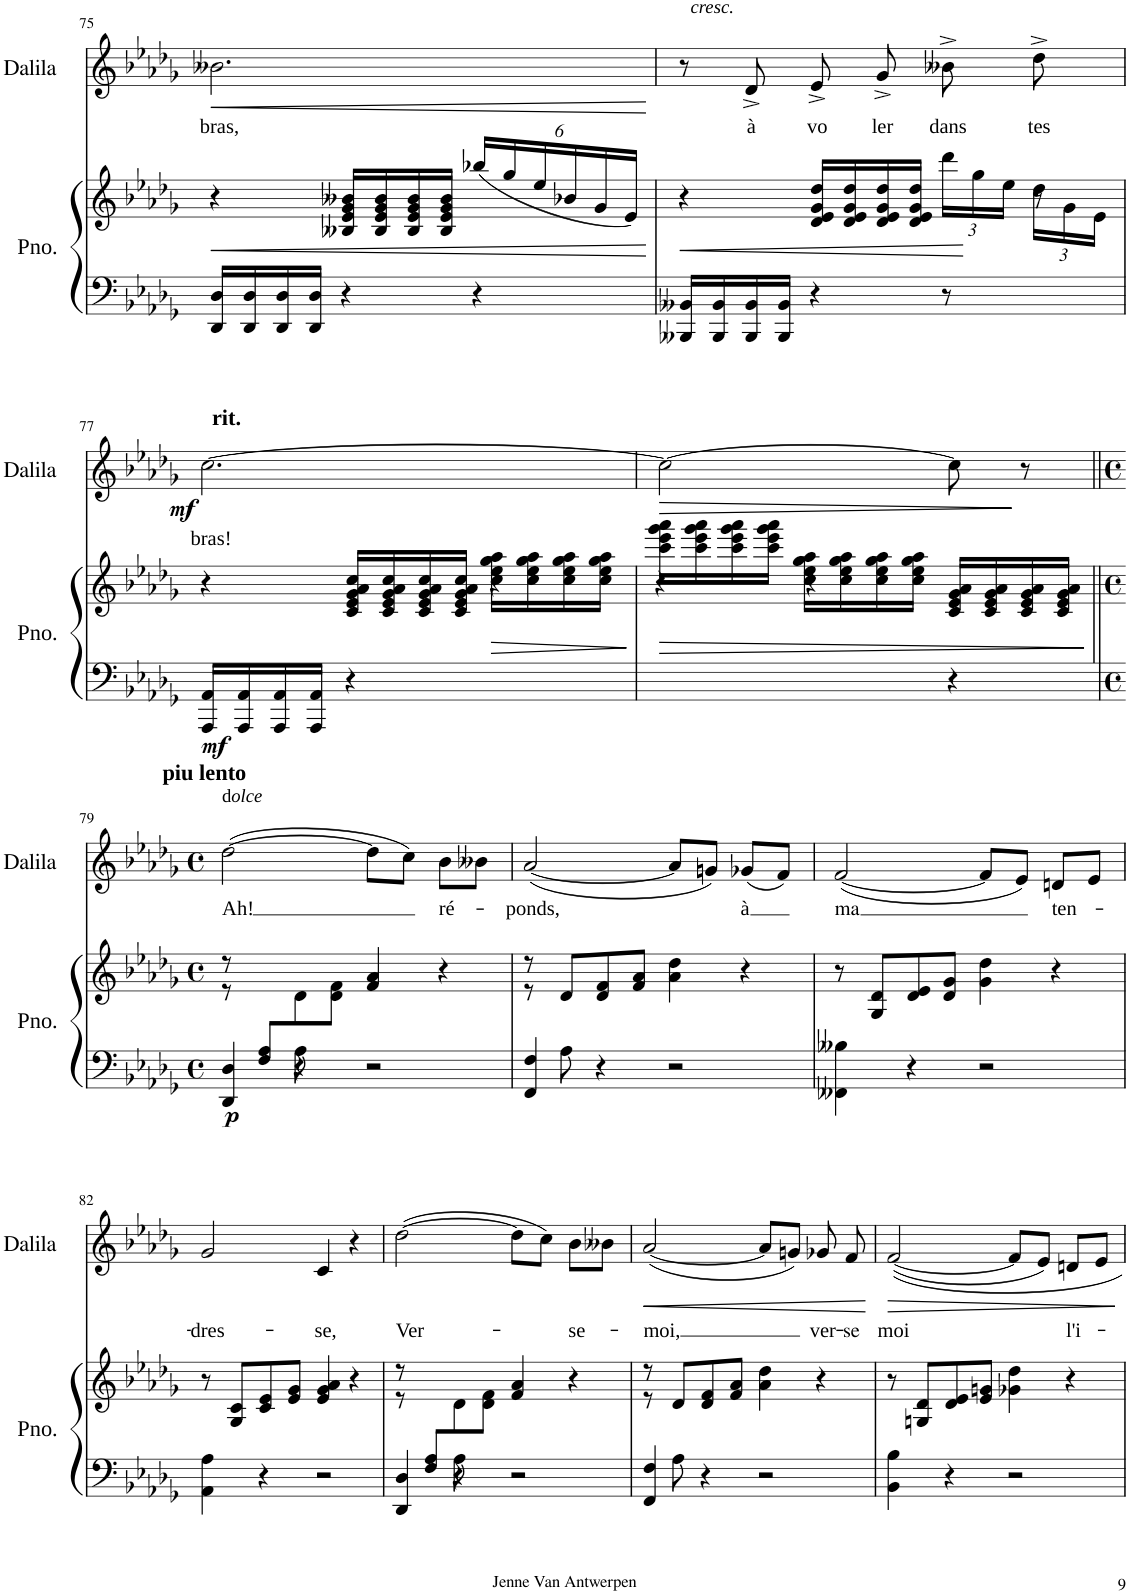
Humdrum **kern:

**kern	**kern	**dynam	**kern	**text	**dynam
*part2	*part2	*part2	*part1	*part1	*part1
*staff3	*staff2	*staff2/3	*staff1	*staff1	*staff1
*I"Piano	*	*	*I"Dalila	*	*
*I'Pno.	*	*	*I'Dalila	*	*
!!LO:PB:g=z
*clefF4	*clefG2	*	*clefG2	*	*
*k[b-e-a-d-g-]	*k[b-e-a-d-g-]	*	*k[b-e-a-d-g-]	*	*
*M3/4	*M3/4	*	*M3/4	*	*
=75	=75	=75	=75	=75	=75
!	!	!LO:HP:b	!	!LO:LY:b	!LO:HP:b
16DD-/ 16D-/LL	4r	<	2.b--X\	bras,	<
16DD-/ 16D-/	.	.	.	.	.
16DD-/ 16D-/	.	.	.	.	.
16DD-/ 16D-/JJ	.	.	.	.	.
4r	16B--X/ 16e-/ 16g-/ 16b--X/LL	.	.	.	.
.	16B--/ 16e-/ 16g-/ 16b--/	.	.	.	.
.	16B--/ 16e-/ 16g-/ 16b--/	.	.	.	.
.	16B--/ 16e-/ 16g-/ 16b--/JJ	.	.	.	.
*	*Xbrackettup	*	*	*	*
4r	(24bb-X/LL	.	.	.	.
.	24gg-/	.	.	.	.
.	24ee-/	.	.	.	.
.	24b-X/	.	.	.	.
.	24g-/	.	.	.	.
.	24e-/JJ)	.	.	.	.
.	.	[	.	.	[
=76	=76	=76	=76	=76	=76
!	!	!LO:HP:b	!	!	!
*	*^	*	*	*	*
16BBB--X/ 16BB--X/LL	4r	8ryy	<	8r	.	.
16BBB--/ 16BB--/	.	.	.	.	.	.
*	*v	*v	*	*	*	*
!	!	!	!LO:TX:a:i:t=cresc.	!	!
!	!	!	!	!LO:LY:b	!
16BBB--/ 16BB--/	.	.	8d-^/	à	.
16BBB--/ 16BB--/JJ	.	.	.	.	.
!	!	!	!	!LO:LY:b	!
4r	16d-/ 16e-/ 16g-/ 16dd-/LL	.	8e-^/	vo	.
.	16d-/ 16e-/ 16g-/ 16dd-/	.	.	.	.
!	!	!	!	!LO:LY:b	!
.	16d-/ 16e-/ 16g-/ 16dd-/	.	8g-^/	ler	.
.	16d-/ 16e-/ 16g-/ 16dd-/JJ	.	.	.	.
!	!	!	!	!LO:LY:b	!
8r	24ddd-\LL	.	8b--X^\	dans	.
.	24gg-\	[	.	.	.
.	24ee-\JJ	.	.	.	.
*	*^	*	*	*	*
!	!	!	!	!	!LO:LY:b	!
8ryy	8r	24dd-\LL	.	8dd-^\	tes	.
.	.	24g-\	.	.	.	.
.	.	24e-\JJ	.	.	.	.
!!LO:LB:g=z
=77	=77	=77	=77	=77	=77	=77
!	!	!	!	!LO:TX:a:B:t=rit.	!	!
!	!	!	!LO:DY:b=2	!	!LO:LY:b	!LO:DY:b
16AAA-/ 16AA-/LL	4r	2ryy	mf	[2.cc\	bras!	mf
16AAA-/ 16AA-/	.	.	.	.	.	.
16AAA-/ 16AA-/	.	.	.	.	.	.
16AAA-/ 16AA-/JJ	.	.	.	.	.	.
4r	16c/ 16e-/ 16g-/ 16a-/ 16cc/LL	.	.	.	.	.
.	16c/ 16e-/ 16g-/ 16a-/ 16cc/	.	.	.	.	.
.	16c/ 16e-/ 16g-/ 16a-/ 16cc/	.	.	.	.	.
.	16c/ 16e-/ 16g-/ 16a-/ 16cc/JJ	.	.	.	.	.
!	!	!	!LO:HP:b	!	!	!
4ryy	4r	16cc\ 16ee-\ 16gg-\ 16aa-\LL	>	.	.	.
.	.	16cc\ 16ee-\ 16gg-\ 16aa-\	.	.	.	.
.	.	16cc\ 16ee-\ 16gg-\ 16aa-\	.	.	.	.
.	.	16cc\ 16ee-\ 16gg-\ 16aa-\JJ	.	.	.	.
*	*v	*v	*	*	*	*
.	.	]	.	.	.
=78	=78	=78	=78	=78	=78
!	!	!LO:HP:b	!	!	!LO:HP:b
*	*^	*	*	*	*
2ryy	4r	16ccc\ 16eee-\ 16ggg-\ 16aaa-\LL	>	2cc\_	.	>
.	.	16ccc\ 16eee-\ 16ggg-\ 16aaa-\	.	.	.	.
.	.	16ccc\ 16eee-\ 16ggg-\ 16aaa-\	.	.	.	.
.	.	16ccc\ 16eee-\ 16ggg-\ 16aaa-\JJ	.	.	.	.
.	4r	16cc\ 16ee-\ 16gg-\ 16aa-\LL	.	.	.	.
.	.	16cc\ 16ee-\ 16gg-\ 16aa-\	.	.	.	.
.	.	16cc\ 16ee-\ 16gg-\ 16aa-\	.	.	.	.
.	.	16cc\ 16ee-\ 16gg-\ 16aa-\JJ	.	.	.	.
4r	16c/ 16e-/ 16g-/ 16a-/LL	4ryy	.	8cc\]	.	.
.	16c/ 16e-/ 16g-/ 16a-/	.	.	.	.	.
.	16c/ 16e-/ 16g-/ 16a-/	.	.	8r	.	]
.	16c/ 16e-/ 16g-/ 16a-/JJ	.	.	.	.	.
*	*v	*v	*	*	*	*
.	.	]	.	.	.
!!LO:LB:g=z
=79||	=79||	=79||	=79||	=79||	=79||
*M4/4	*M4/4	*	*M4/4	*	*
*met(c)	*met(c)	*	*met(c)	*	*
*^	*^	*	*	*	*
*	*^	*	*	*	*	*	*
!	!	!	!	!	!	!LO:TX:a:B:t=piu lento	!	!
!	!	!	!	!	!	!LO:TX:a:t=d	!	!
!	!	!	!	!	!	!LO:TX:a:i:t=olce	!	!
!	!	!	!	!	!LO:DY:b=2	!	!LO:LY:b	!
8ryy	4ryy	4DD-/ 4D-/	8r	8r	p	([2dd-\	Ah!	.
8F/ 8A-/L	.	.	8ryy	8ryy	.	.	.	.
2.ryy	8A-\	4r	8d-\	8ryy	.	.	.	.
.	2ryy	.	8d-\ 8f\J	8ryy	.	.	.	.
.	.	2r	4f/ 4a-/	2ryy	.	8dd-\L]	.	.
.	.	.	.	.	.	8cc\J)	.	.
!	!	!	!	!	!	!	!LO:LY:b	!
.	.	.	4r	.	.	8b-\L	ré-	.
.	8ryy	.	.	.	.	8b--X\J	.	.
*	*v	*v	*	*	*	*	*	*
=80	=80	=80	=80	=80	=80	=80	=80
!	!	!	!	!	!	!LO:LY:b	!
8ryy	4FF/ 4F/	8r	8r	.	([2a-/	ponds,	.
8A-\	.	8d-/L	8ryy	.	.	.	.
2.ryy	4r	8d-/ 8f/	4ryy	.	.	.	.
.	.	8f/ 8a-/J	.	.	.	.	.
.	2r	4a-\ 4dd-\	2ryy	.	8a-/L]	.	.
.	.	.	.	.	8gn/J)	.	.
!	!	!	!	!	!	!LO:LY:b	!
.	.	4r	.	.	(8g-X/L	-à	.
.	.	.	.	.	8f/J)	.	.
*v	*v	*	*	*	*	*	*
*	*v	*v	*	*	*	*
=81	=81	=81	=81	=81	=81
!	!	!	!	!LO:LY:b	!
4FF--X\ 4B--X\	8r	.	([2f/	ma	.
.	8G-/ 8d-/L	.	.	.	.
4r	8d-/ 8e-/	.	.	.	.
.	8d-/ 8g-/J	.	.	.	.
2r	4g-\ 4dd-\	.	8f/L]	.	.
.	.	.	8e-/J)	.	.
!	!	!	!	!LO:LY:b	!
.	4r	.	8dn/L	ten-	.
.	.	.	8e-/J	.	.
!!LO:LB:g=z
=82	=82	=82	=82	=82	=82
!	!	!	!	!LO:LY:b	!
4AA-\ 4A-\	8r	.	2g-/	-dres-	.
.	8G-/ 8c/L	.	.	.	.
4r	8c/ 8e-/	.	.	.	.
.	8e-/ 8g-/J	.	.	.	.
!	!	!	!	!LO:LY:b	!
2r	4e-/ 4g-/ 4a-/	.	4c/	-se,	.
.	4r	.	4r	.	.
=83	=83	=83	=83	=83	=83
*^	*^	*	*	*	*
*	*^	*	*	*	*	*	*
!	!	!	!	!	!	!	!LO:LY:b	!
8ryy	4ryy	4DD-/ 4D-/	8r	8r	.	([2dd-\	Ver-	.
8F/ 8A-/L	.	.	8ryy	2..ryy	.	.	.	.
2.ryy	8A-\	4r	8d-\	.	.	.	.	.
.	2ryy	.	8d-\ 8f\J	.	.	.	.	.
.	.	2r	4f/ 4a-/	.	.	8dd-\L]	.	.
.	.	.	.	.	.	8cc\J)	.	.
!	!	!	!	!	!	!	!LO:LY:b	!
.	.	.	4r	.	.	8b-\L	-se-	.
.	8ryy	.	.	.	.	8b--X\J	.	.
*	*v	*v	*	*	*	*	*	*
=84	=84	=84	=84	=84	=84	=84	=84
!	!	!	!	!	!	!LO:LY:b	!LO:HP:b
8ryy	4FF/ 4F/	8r	8r	.	([2a-/	-moi,	<
8A-\	.	8d-/L	2..ryy	.	.	.	.
2.ryy	4r	8d-/ 8f/	.	.	.	.	.
.	.	8f/ 8a-/J	.	.	.	.	.
.	2r	4a-\ 4dd-\	.	.	8a-/L]	.	.
.	.	.	.	.	8gn/J)	.	.
!	!	!	!	!	!	!LO:LY:b	!
.	.	4r	.	.	8g-X/	ver-	.
!	!	!	!	!	!	!LO:LY:b	!
.	.	.	.	.	8f/	-se	.
*v	*v	*	*	*	*	*	*
*	*v	*v	*	*	*	*
.	.	.	.	.	[
=85	=85	=85	=85	=85	=85
!	!	!	!	!LO:LY:b	!LO:HP:b
4BB-\ 4B-\	8r	.	([2f/	moi	>
.	8Gn/ 8d-/L	.	.	.	.
4r	8d-/ 8e-/	.	.	.	.
.	8e-/ 8gn/J	.	.	.	.
2r	4g-X\ 4dd-\	.	8f/L]	.	.
.	.	.	8e-/J)	.	.
!	!	!	!	!LO:LY:b	!
.	4r	.	8dn/L	l'i-	.
.	.	.	8e-/J	.	.
.	.	.	.	.	]
=	=	=	=	=	=
*-	*-	*-	*-	*-	*-
